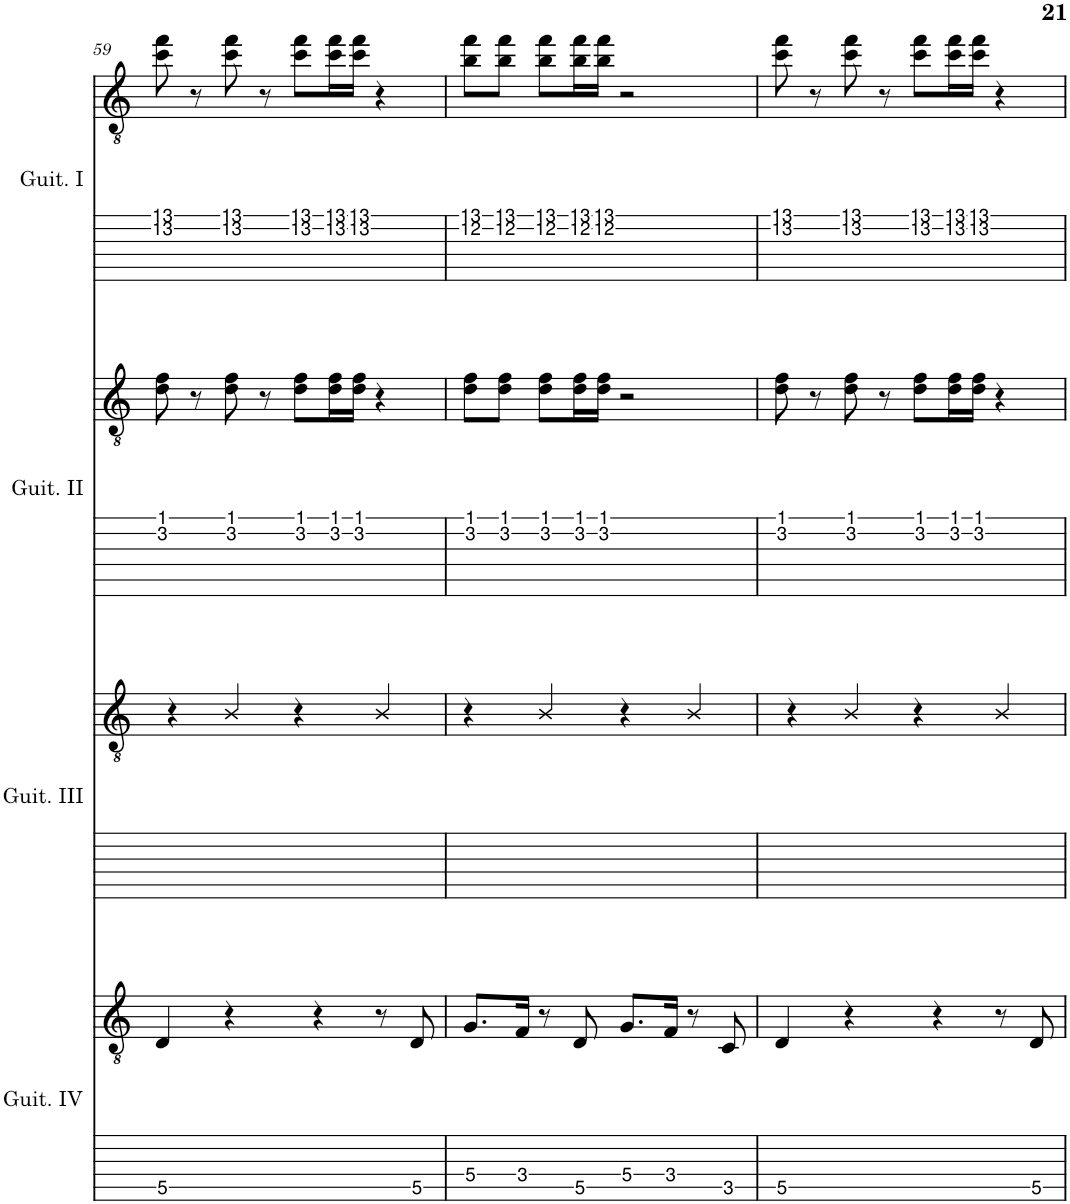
**kern	**kern	**kern	**kern	**kern	**kern	**kern	**kern
*part4	*part4	*part3	*part3	*part2	*part2	*part1	*part1
*staff8	*staff7	*staff6	*staff5	*staff4	*staff3	*staff2	*staff1
*I"Guitarra IV	*	*I"Guitarra III	*	*I"Guitarra II	*	*I"Guitarra I	*
*I'Guit. IV	*	*I'Guit. III	*	*I'Guit. II	*	*I'Guit. I	*
!!LO:PB:g=z
*	*clefGv2	*	*clefGv2	*	*clefGv2	*	*clefGv2
*k[]	*k[]	*k[]	*k[]	*k[]	*k[]	*k[]	*k[]
*M4/4	*M4/4	*M4/4	*M4/4	*M4/4	*M4/4	*M4/4	*M4/4
=59	=59	=59	=59	=59	=59	=59	=59
4D	4D/	4ryy	4r	8d 8f	8d\ 8f\	8cc 8ff	8cc\ 8ff\
.	.	.	.	8r	8r	8r	8r
4r	4r	4B	4B/	8d 8f	8d\ 8f\	8cc 8ff	8cc\ 8ff\
.	.	.	.	8r	8r	8r	8r
4r	4r	4ryy	4r	8d\ 8f\L	8d\ 8f\L	8cc\ 8ff\L	8cc\ 8ff\L
.	.	.	.	16d\ 16f\L	16d\ 16f\L	16cc\ 16ff\L	16cc\ 16ff\L
.	.	.	.	16d\ 16f\JJ	16d\ 16f\JJ	16cc\ 16ff\JJ	16cc\ 16ff\JJ
8r	8r	4B	4B/	4r	4r	4r	4r
8D	8D/	.	.	.	.	.	.
=60	=60	=60	=60	=60	=60	=60	=60
8.GL	8.G/L	4ryy	4r	8d\ 8f\L	8d\ 8f\L	8b\ 8ff\L	8b\ 8ff\L
.	.	.	.	8d\ 8f\J	8d\ 8f\J	8b\ 8ff\J	8b\ 8ff\J
16FJk	16F/Jk	.	.	.	.	.	.
8r	8r	4B	4B/	8d\ 8f\L	8d\ 8f\L	8b\ 8ff\L	8b\ 8ff\L
8D	8D/	.	.	16d\ 16f\L	16d\ 16f\L	16b\ 16ff\L	16b\ 16ff\L
.	.	.	.	16d\ 16f\JJ	16d\ 16f\JJ	16b\ 16ff\JJ	16b\ 16ff\JJ
8.GL	8.G/L	4ryy	4r	2r	2r	2r	2r
16FJk	16F/Jk	.	.	.	.	.	.
8r	8r	4B	4B/	.	.	.	.
8C	8C/	.	.	.	.	.	.
=61	=61	=61	=61	=61	=61	=61	=61
4D	4D/	4ryy	4r	8d 8f	8d\ 8f\	8cc 8ff	8cc\ 8ff\
.	.	.	.	8r	8r	8r	8r
4r	4r	4B	4B/	8d 8f	8d\ 8f\	8cc 8ff	8cc\ 8ff\
.	.	.	.	8r	8r	8r	8r
4r	4r	4ryy	4r	8d\ 8f\L	8d\ 8f\L	8cc\ 8ff\L	8cc\ 8ff\L
.	.	.	.	16d\ 16f\L	16d\ 16f\L	16cc\ 16ff\L	16cc\ 16ff\L
.	.	.	.	16d\ 16f\JJ	16d\ 16f\JJ	16cc\ 16ff\JJ	16cc\ 16ff\JJ
8r	8r	4B	4B/	4r	4r	4r	4r
8D	8D/	.	.	.	.	.	.
=	=	=	=	=	=	=	=
*-	*-	*-	*-	*-	*-	*-	*-
